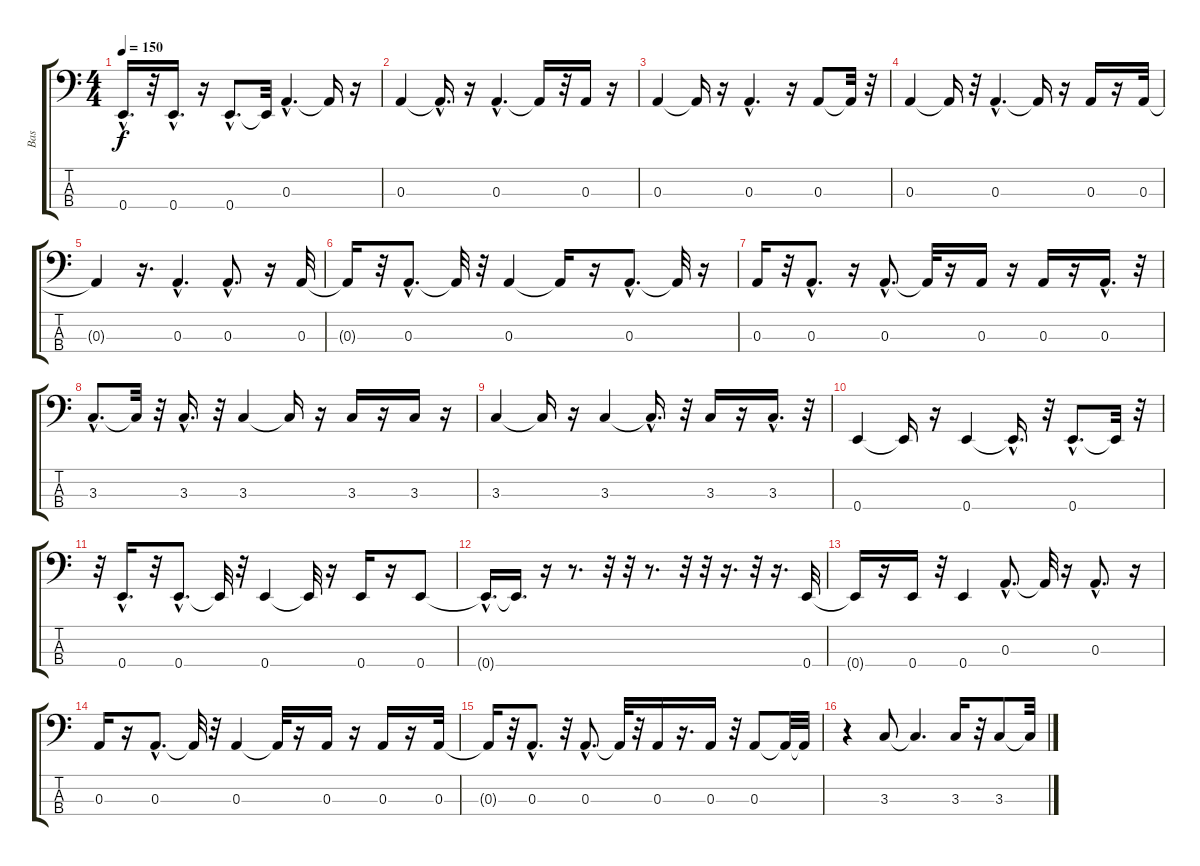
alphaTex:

\track ("Bas" "Bas") {instrument electricbassfinger}
\staff {score tabs}
\tuning (G2 D2 A1 E1) {hide}
\ts (4 4)
\tempo 150
\clef f4
\ks c
0.4{hac}.16{d dy f} r.32 0.4{hac}.16{d} r.16 0.4{hac}.8{d} 0.4{t}.32 0.3{hac}.4{d} 0.3{t}.16 r.16 |
0.3.4 0.3{hac t}.16{d} r.16 0.3{hac}.4{d} 0.3{t}.16 r.32 0.3.16 r.16 |
0.3.4 0.3{t}.16 r.16 0.3{hac}.4{d} r.16 0.3.8 0.3{t}.32 r.32 |
0.3.4 0.3{t}.16 r.32 0.3{hac}.4{d} 0.3{t}.16 r.16 0.3.16 r.16 0.3.32 |
0.3{t}.4 r.16{d} 0.3{hac}.4{d} 0.3{hac}.8{d} r.16 0.3.32 |
0.3{t}.16 r.32 0.3{hac}.8{d} 0.3{t}.32 r.32 0.3.4 0.3{t}.16 r.16 0.3{hac}.8{d} 0.3{t}.32 r.16 |
0.3.16 r.32 0.3{hac}.8{d} r.16 0.3{hac}.8{d} 0.3{t}.32 r.16 0.3.16 r.16 0.3.16 r.16 0.3{hac}.16{d} r.32 |
3.3{hac}.8{d} 3.3{t}.32 r.32 3.3{hac}.16{d} r.32 3.3.4 3.3{t}.16 r.16 3.3.16 r.16 3.3.16 r.16 |
3.3.4 3.3{t}.16 r.16 3.3.4 3.3{hac t}.16{d} r.32 3.3.16 r.16 3.3{hac}.16{d} r.32 |
0.4.4 0.4{t}.16 r.16 0.4.4 0.4{hac t}.16{d} r.32 0.4{hac}.8{d} 0.4{t}.32 r.32 |
r.32 0.4{hac}.16{d} r.32 0.4{hac}.8{d} 0.4{t}.32 r.32 0.4.4 0.4{t}.32 r.16 0.4.16 r.16 0.4.8 |
0.4{hac t}.16{d} 0.4{t}.16{d} r.16 r.8{d} r.32 r.32 r.8{d} r.32 r.32 r.16{d} r.32 r.16{d} 0.4.32 |
0.4{t}.16 r.16 0.4.16 r.32 0.4.4 0.3{hac}.8{d} 0.3{t}.32 r.16 0.3{hac}.8{d} r.16 |
0.3.16 r.16 0.3{hac}.8{d} 0.3{t}.32 r.32 0.3.4 0.3{t}.32 r.16 0.3.16 r.16 0.3.16 r.16 0.3.32 |
0.3{t}.16 r.32 0.3{hac}.8{d} r.32 0.3{hac}.8{d} 0.3{t}.32 r.32 0.3.16 r.16{d} 0.3.16 r.32 0.3.8 0.3{t}.32 0.3{t}.32 |
r.4 3.3.8 3.3{t}.4{d} 3.3.16 r.32 3.3.8 3.3{t}.32
